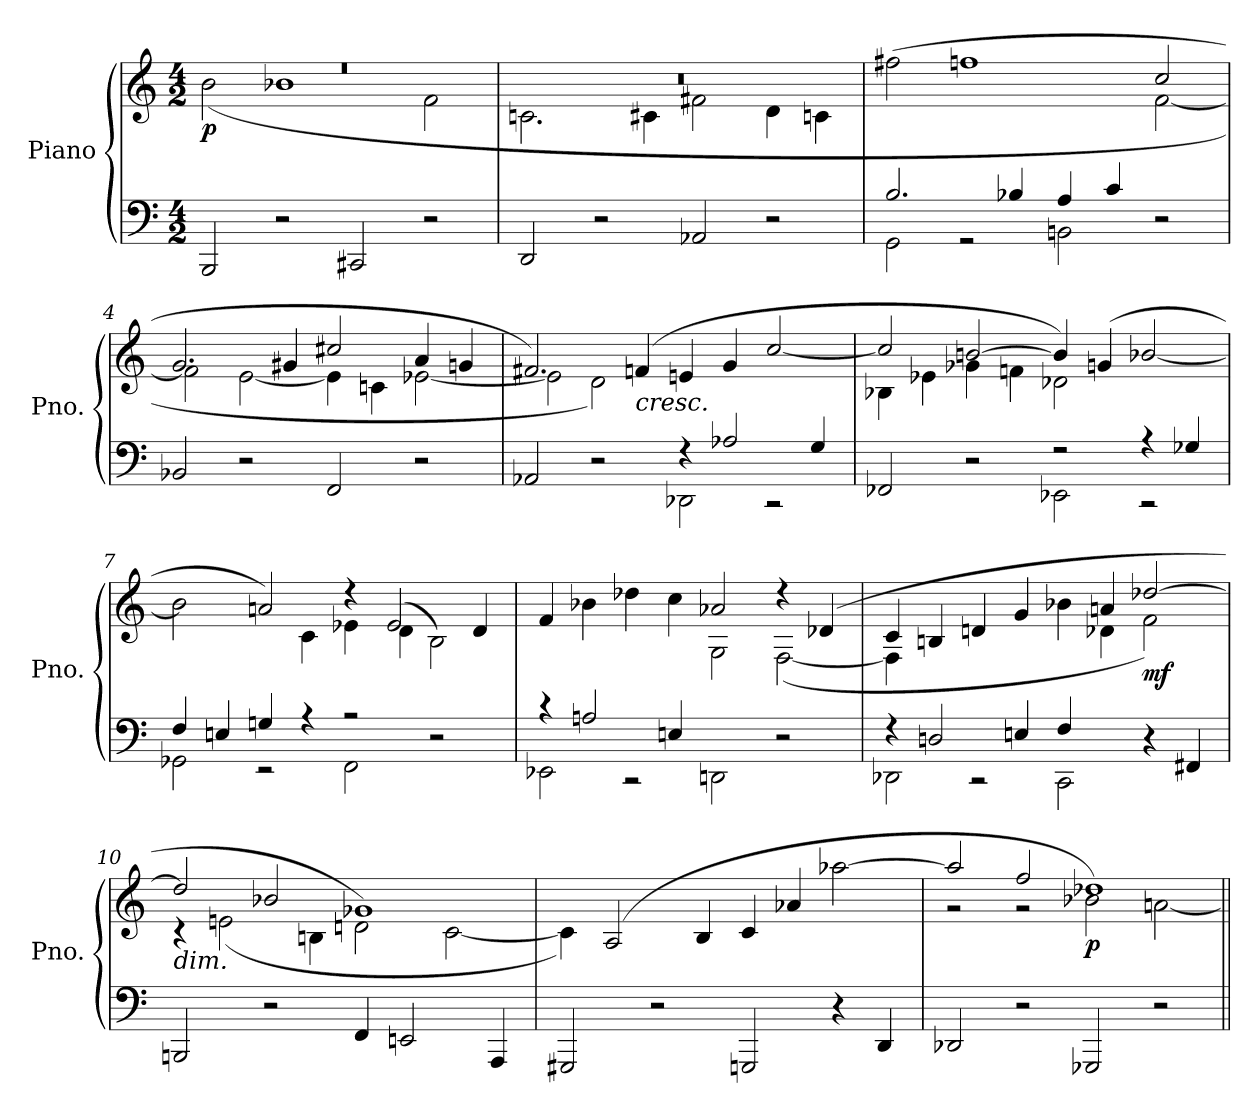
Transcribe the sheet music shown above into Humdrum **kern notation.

**kern	**kern	**dynam
*part1	*part1	*part1
*staff2	*staff1	*staff1/2
*I"Piano	*	*
*I'Pno.	*	*
*clefF4	*clefG2	*
*k[]	*k[]	*
*M4/2	*M4/2	*
*MM108	*MM108	*
=1	=1	=1
*	*^	*
!	!	!	!LO:DY:b
2BBB/	0r	(>2b\	p
2r	.	1b-X	.
2CC#X/	.	.	.
2r	.	2f\	.
=2	=2	=2	=2
2DD/	0r	2.cn\	.
2r	.	.	.
.	.	4c#X\	.
2AA-X/	.	2f#X\	.
2r	.	4d\	.
.	.	4cn\	.
=3	=3	=3	=3
*^	*	*	*
2.B/)	2GG\	(>2ff#X\	1.ryy	.
.	2r	1ffn	.	.
(>4B-X/	.	.	.	.
4A/	2BBn\	.	.	.
4c/	.	.	.	.
2r	2ryy	2cc/	[2f\	.
*v	*v	*	*	*
=4	=4	=4	=4
2BB-X/	2.g/	2f\]	.
2r	.	[2e\	.
.	4g#X/	.	.
2FF/	2cc#X/	4e\]	.
.	.	4cn\	.
2r	4a/	[2e-X\	.
.	4gn/	.	.
!!LO:LB:g=z	!!
=5	=5	=5	=5
*^	*	*	*
2AA-X/	1ryy	2.f#X/)	2e-\]	.
2r	.	.	2d\)	.
!	!	!LO:TX:b:i:t=cresc.	!	!
.	.	(>4fn/	.	.
4r	2DD-X\	4en/	1ryy	.
(>2A-X/	.	4g/	.	.
.	2r	[2cc/	.	.
4G/	.	.	.	.
=6	=6	=6	=6	=6
2FF-X/	1ryy	2cc/]	4B-X\	.
.	.	.	4e-X\	.
2r	.	[2bn/	4g-X\	.
.	.	.	4fn\	.
2r	2EE-X\	4b/])	2d-X\)	.
.	.	(>4gn/	.	.
4r	2r	[2b-X/	2ryy	.
(>4G-X/	.	.	.	.
=7	=7	=7	=7	=7
4F/	2GG-X\	2b-\]	2.ryy	.
4En/	.	.	.	.
4Gn/	2r	2an/)	.	.
4r	.	.	4c\	.
2r	2FF\	4r	4e-X\	.
.	.	(>2e-/	4d\	.
2r	2ryy	.	2B\)	.
.	.	4d/	.	.
=8	=8	=8	=8	=8
4r	2EE-X\	4f/	1ryy	.
2An/	.	4b-X\	.	.
.	2r	4dd-X\	.	.
4En/	.	4cc\	.	.
1ryy	2DDn\	2a-X/)	2G\	.
.	2r	4r	([2F\	.
.	.	(<4d-X/	.	.
!!LO:LB:g=z	!!
=9	=9	=9	=9	=9
4r	2DD-X\	4c/	4F\]	.
(>2Dn/	.	4Bn/	1ryy	.
.	2r	4dn/	.	.
4En/	.	4g/	.	.
4F/	2CC\	4b-X\	.	.
4ryy	.	4an/	4d-X\	.
!	!	!	!	!LO:DY:b
4r	2ryy	[2dd-X/	2f\)	mf
4FF#X/	.	.	.	.
*v	*v	*	*	*
=10	=10	=10	=10
!	!LO:TX:b:i:t=dim.	!	!
2BBBn/	2dd-/]	4r	.
.	.	(<2en\	.
2r	2b-X/	.	.
.	.	4Bn\	.
4FF/	1g-X)	2dn\	.
2EEn/	.	.	.
.	.	[2c\	.
4AAA/	.	.	.
*	*v	*v	*
=11	=11	=11
2GGG#X/	4c\])	.
.	(>2A/	.
2r	.	.
.	4B/	.
2GGGn/	4c/	.
.	4a-X/	.
4r	[2aa-X\	.
4DD/	.	.
=12	=12	=12
*	*^	*
2DD-X/	2aa-/]	2r	.
2r	2ff/	2r	.
!	!	!	!LO:DY:b
2GGG-X/	1dd-X)	2b-X\	p
2r	.	[2an\	.
*	*v	*v	*
=||	=||	=||
*-	*-	*-
